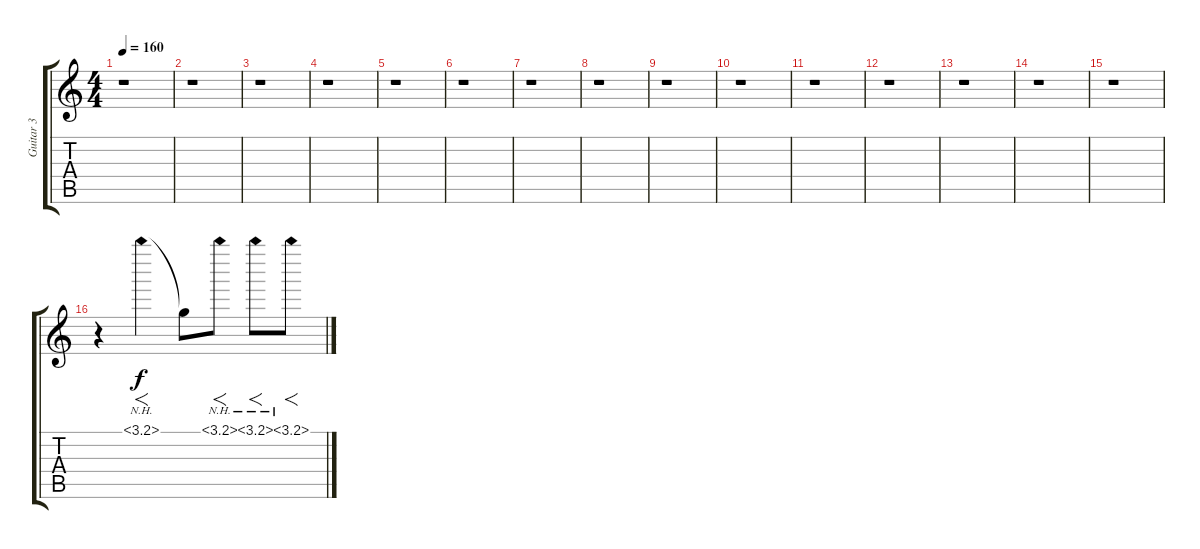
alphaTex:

\track ("Guitar 3" "Guitar 3") {instrument distortionguitar}
\staff {score tabs}
\tuning (E4 B3 G3 D3 A2 E2) {hide}
\ts (4 4)
\tempo 160
\clef g2
\ks c
r.1{dy f} |
r.1 |
r.1 |
r.1 |
r.1 |
r.1 |
r.1 |
r.1 |
r.1 |
r.1 |
r.1 |
r.1 |
r.1 |
r.1 |
r.1 |
r.4 3.1{nh}.4{f instrument guitarharmonics} 3.1{t}.8 3.1{nh}.8{f} 3.1{nh}.8{f} 3.1{nh}.8{f}
